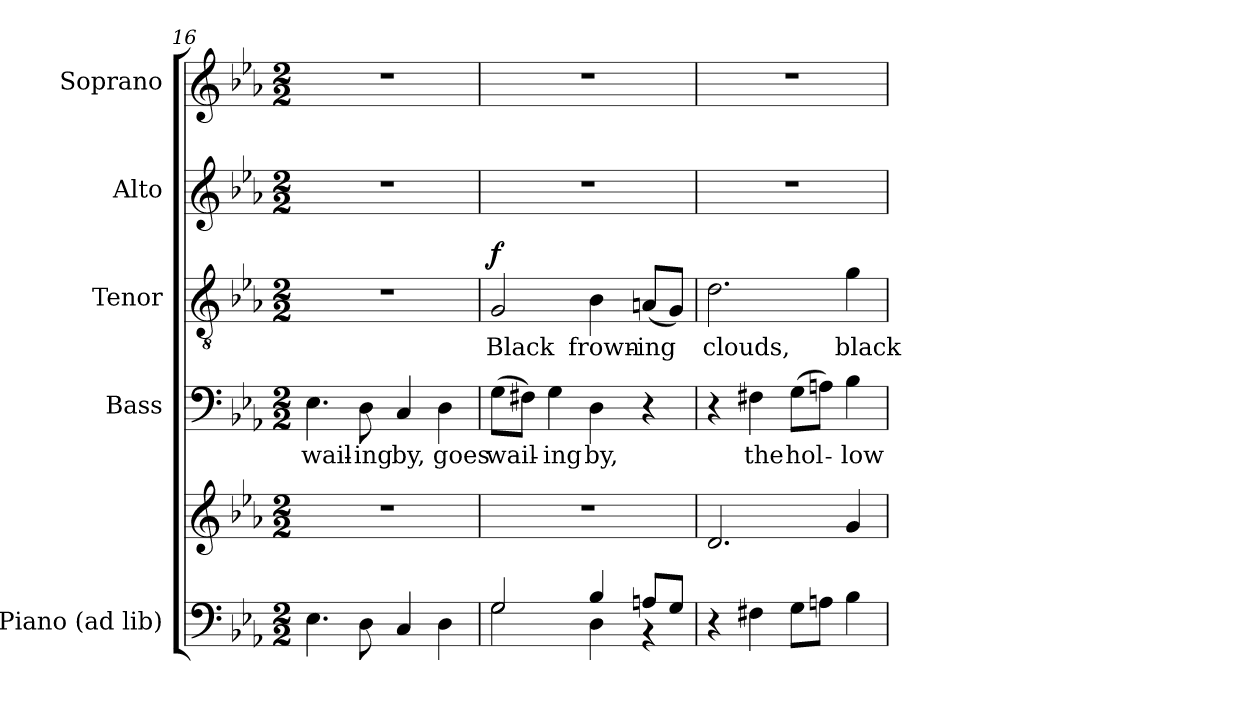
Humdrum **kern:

**kern	**kern	**kern	**text	**kern	**text	**dynam	**kern	**kern
*part5	*part5	*part4	*part4	*part3	*part3	*part3	*part2	*part1
*staff6	*staff5	*staff4	*staff4	*staff3	*staff3	*staff3	*staff2	*staff1
*I"Piano (ad lib)	*	*I"Bass	*	*I"Tenor	*	*	*I"Alto	*I"Soprano
*I'Pno.	*	*I'B.	*	*I'T.	*	*	*I'A.	*I'S.
!!LO:LB:g=z
*clefF4	*clefG2	*clefF4	*	*clefGv2	*	*	*clefG2	*clefG2
*	*	*	*	*ITrd7c12	*	*	*	*
*k[b-e-a-]	*k[b-e-a-]	*k[b-e-a-]	*	*k[b-e-a-]	*	*	*k[b-e-a-]	*k[b-e-a-]
*E-:	*E-:	*E-:	*	*E-:	*	*	*E-:	*E-:
*M2/2	*M2/2	*M2/2	*	*M2/2	*	*	*M2/2	*M2/2
=16	=16	=16	=16	=16	=16	=16	=16	=16
!	!	!	!LO:LY:b:color=#000000	!	!	!	!	!
4.E-i\	1r	4.E-i\	wail-	1r	.	.	1r	1r
!	!	!	!LO:LY:b:color=#000000	!	!	!	!	!
8Di\	.	8Di\	-ing	.	.	.	.	.
!	!	!	!LO:LY:b:color=#000000	!	!	!	!	!
4Ci/	.	4Ci/	by,	.	.	.	.	.
!	!	!	!LO:LY:b:color=#000000	!	!	!	!	!
4Di\	.	4Di\	goes	.	.	.	.	.
=17	=17	=17	=17	=17	=17	=17	=17	=17
*^	*	*	*	*	*	*	*	*
!	!	!	!	!LO:LY:b:color=#000000	!	!	!	!	!
!	!	!	!	!	!	!LO:LY:b:color=#000000	!	!	!
2Gi/	2Gi\	1r	(8Gi\L	wail-	2GGi/	Black	f	1r	1r
.	.	.	8F#Xi\J)	.	.	.	.	.	.
!	!	!	!	!LO:LY:b:color=#000000	!	!	!	!	!
.	.	.	4Gi\	-ing	.	.	.	.	.
!	!	!	!	!LO:LY:b:color=#000000	!	!	!	!	!
!	!	!	!	!	!	!LO:LY:b:color=#000000	!	!	!
4B-i/	4Di\	.	4Di\	by,	4BB-i\	frown-	.	.	.
!	!	!	!	!	!	!LO:LY:b:color=#000000	!	!	!
8Ani/L	4r	.	4r	.	(8AAni/L	-ing	.	.	.
8Gi/J	.	.	.	.	8GGi/J)	.	.	.	.
*v	*v	*	*	*	*	*	*	*	*
=18	=18	=18	=18	=18	=18	=18	=18	=18
!	!	!	!	!	!LO:LY:b:color=#000000	!	!	!
4r	2.di/	4r	.	2.Di\	clouds,	.	1r	1r
!	!	!	!LO:LY:b:color=#000000	!	!	!	!	!
4F#Xi\	.	4F#Xi\	the	.	.	.	.	.
!	!	!	!LO:LY:b:color=#000000	!	!	!	!	!
8Gi\L	.	(8Gi\L	hol-	.	.	.	.	.
8Ani\J	.	8Ani\J)	.	.	.	.	.	.
!	!	!	!LO:LY:b:color=#000000	!	!	!	!	!
!	!	!	!	!	!LO:LY:b:color=#000000	!	!	!
4B-i\	4gi/	4B-i\	-low	4Gi\	black	.	.	.
=	=	=	=	=	=	=	=	=
*-	*-	*-	*-	*-	*-	*-	*-	*-
